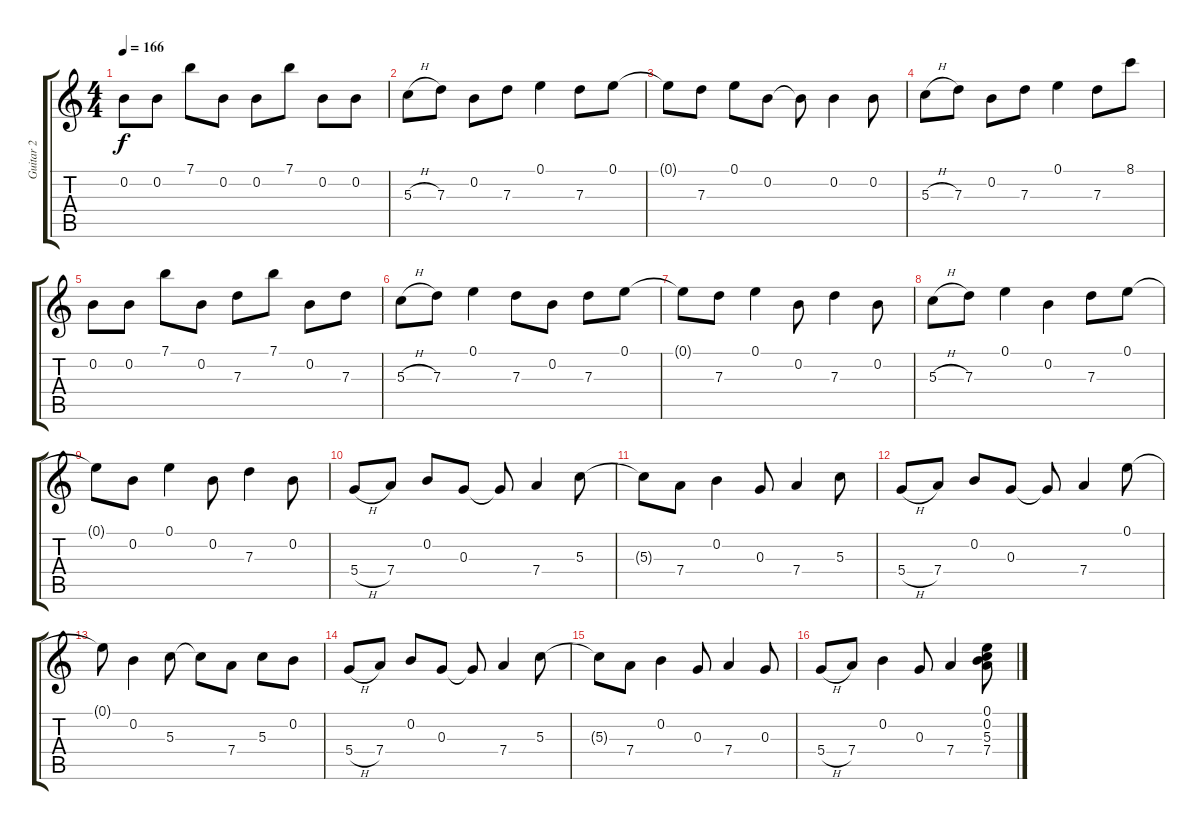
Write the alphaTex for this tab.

\track ("Guitar 2" "Guitar 2") {instrument distortionguitar}
\staff {score tabs}
\tuning (E4 B3 G3 D3 A2 E2) {hide}
\ts (4 4)
\tempo 166
\clef g2
\ks c
0.2.8{dy f} 0.2.8 7.1.8 0.2.8 0.2.8 7.1.8 0.2.8 0.2.8 |
5.3{h}.8 7.3.8 0.2.8 7.3.8 0.1.4 7.3.8 0.1.8 |
0.1{t}.8 7.3.8 0.1.8 0.2.8 0.2{t}.8 0.2.4 0.2.8 |
5.3{h}.8 7.3.8 0.2.8 7.3.8 0.1.4 7.3.8 8.1.8 |
0.2.8 0.2.8 7.1.8 0.2.8 7.3.8 7.1.8 0.2.8 7.3.8 |
5.3{h}.8 7.3.8 0.1.4 7.3.8 0.2.8 7.3.8 0.1.8 |
0.1{t}.8 7.3.8 0.1.4 0.2.8 7.3.4 0.2.8 |
5.3{h}.8 7.3.8 0.1.4 0.2.4 7.3.8 0.1.8 |
0.1{t}.8 0.2.8 0.1.4 0.2.8 7.3.4 0.2.8 |
5.4{h}.8 7.4.8 0.2.8 0.3.8 0.3{t}.8 7.4.4 5.3.8 |
5.3{t}.8 7.4.8 0.2.4 0.3.8 7.4.4 5.3.8 |
5.4{h}.8 7.4.8 0.2.8 0.3.8 0.3{t}.8 7.4.4 0.1.8 |
0.1{t}.8 0.2.4 5.3.8 5.3{t}.8 7.4.8 5.3.8 0.2.8 |
5.4{h}.8 7.4.8 0.2.8 0.3.8 0.3{t}.8 7.4.4 5.3.8 |
5.3{t}.8 7.4.8 0.2.4 0.3.8 7.4.4 0.3.8 |
5.4{h}.8 7.4.8 0.2.4 0.3.8 7.4.4 (0.1 0.2 5.3 7.4).8
